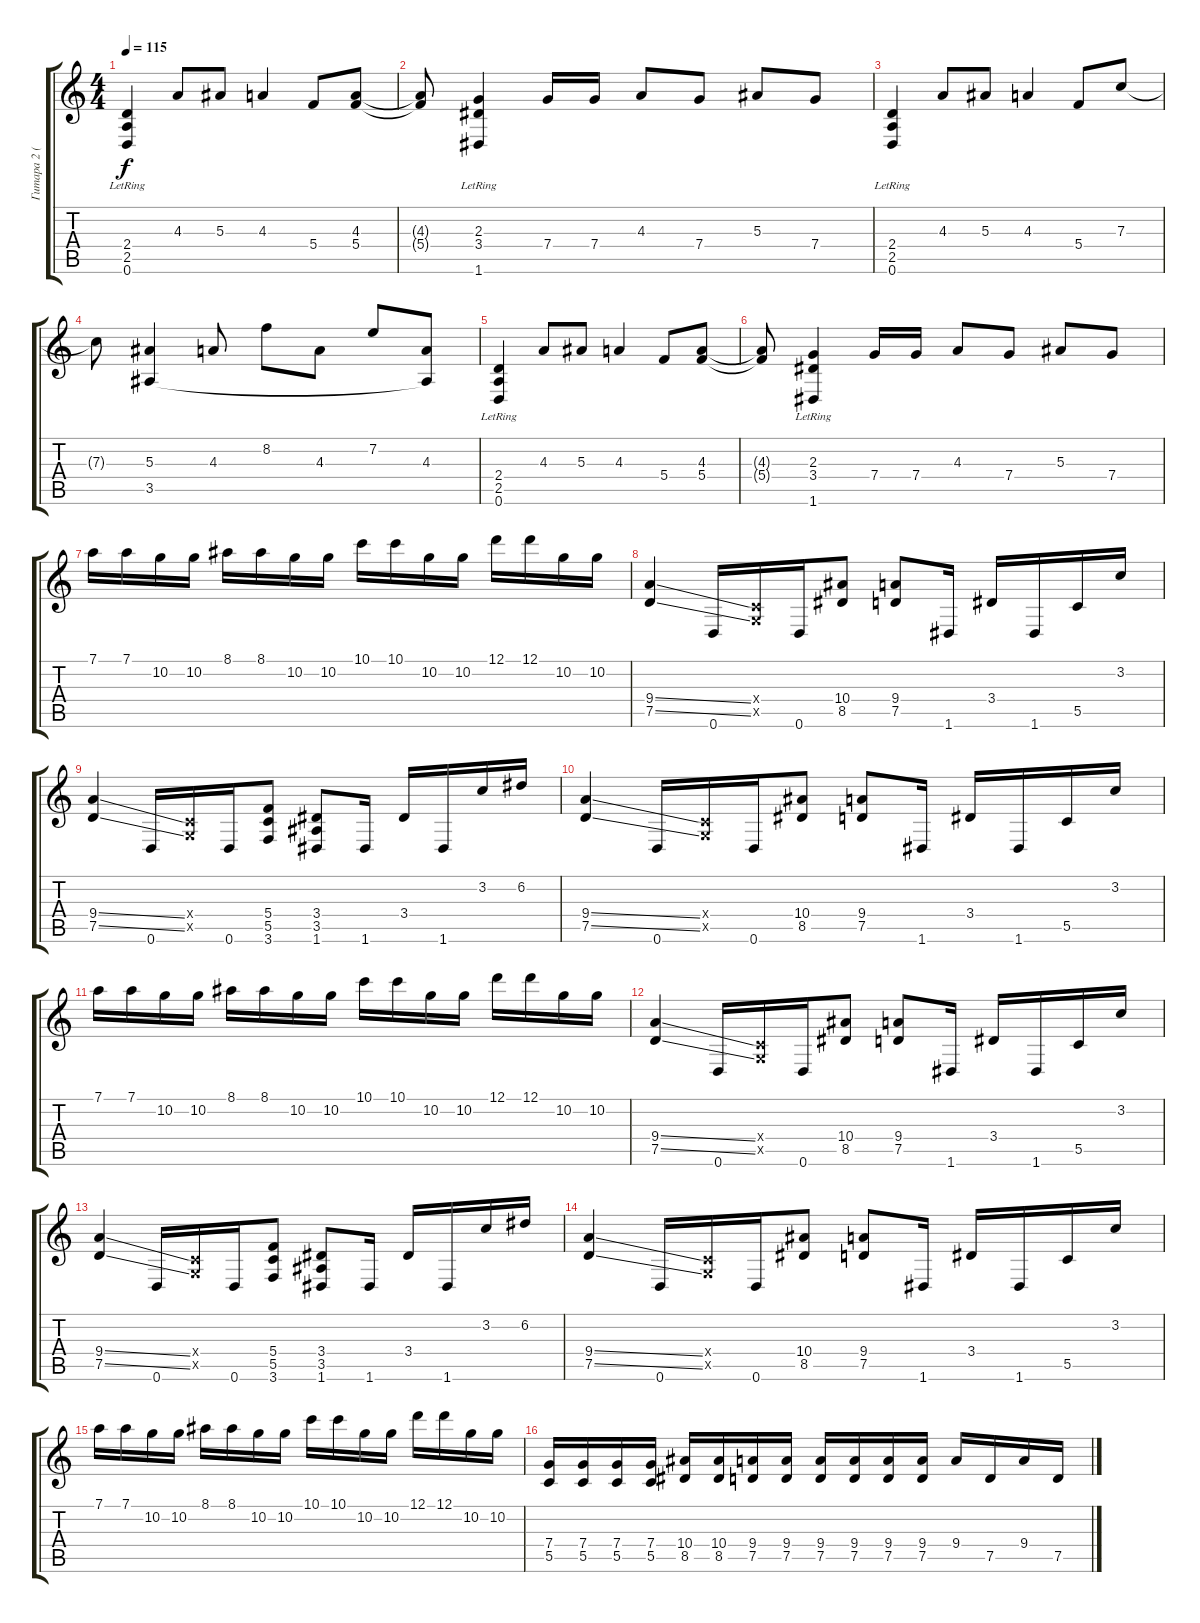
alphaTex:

\track ("Гитара 2 (1)" "Гитара 2 (") {instrument acousticguitarsteel}
\staff {score tabs}
\tuning (D4 A3 F3 C3 G2 D2) {hide}
\ts (4 4)
\tempo 115
\clef g2
\ks c
(2.4{lr} 2.5{lr} 0.6{lr}).4{dy f} 4.3.8 5.3.8 4.3.4 5.4.8 (4.3 5.4).8 |
(4.3{t} 5.4{t}).8 (2.3 3.4 1.6{lr}).4 7.4.16 7.4.16 4.3.8 7.4.8 5.3.8 7.4.8 |
(2.4{lr} 2.5{lr} 0.6{lr}).4 4.3.8 5.3.8 4.3.4 5.4.8 7.3.8 |
7.3{t}.8 (5.3 3.5).4 4.3.8 8.2.8 4.3.8 7.2.8 (4.3 3.5{t}).8 |
(2.4{lr} 2.5{lr} 0.6{lr}).4 4.3.8 5.3.8 4.3.4 5.4.8 (4.3 5.4).8 |
(4.3{t} 5.4{t}).8 (2.3 3.4 1.6{lr}).4 7.4.16 7.4.16 4.3.8 7.4.8 5.3.8 7.4.8 |
7.1.16 7.1.16 10.2.16 10.2.16 8.1.16 8.1.16 10.2.16 10.2.16 10.1.16 10.1.16 10.2.16 10.2.16 12.1.16 12.1.16 10.2.16 10.2.16 |
(9.4{ss} 7.5{ss}).4 0.6.16 (0.4{x} 0.5{x}).16 0.6.16 (10.4 8.5).8 (9.4 7.5).8 1.6.16 3.4.16 1.6.16 5.5.16 3.2.16 |
(9.4{ss} 7.5{ss}).4 0.6.16 (0.4{x} 0.5{x}).16 0.6.16 (5.4 5.5 3.6).8 (3.4 3.5 1.6).8 1.6.16 3.4.16 1.6.16 3.2.16 6.2.16 |
(9.4{ss} 7.5{ss}).4 0.6.16 (0.4{x} 0.5{x}).16 0.6.16 (10.4 8.5).8 (9.4 7.5).8 1.6.16 3.4.16 1.6.16 5.5.16 3.2.16 |
7.1.16 7.1.16 10.2.16 10.2.16 8.1.16 8.1.16 10.2.16 10.2.16 10.1.16 10.1.16 10.2.16 10.2.16 12.1.16 12.1.16 10.2.16 10.2.16 |
(9.4{ss} 7.5{ss}).4 0.6.16 (0.4{x} 0.5{x}).16 0.6.16 (10.4 8.5).8 (9.4 7.5).8 1.6.16 3.4.16 1.6.16 5.5.16 3.2.16 |
(9.4{ss} 7.5{ss}).4 0.6.16 (0.4{x} 0.5{x}).16 0.6.16 (5.4 5.5 3.6).8 (3.4 3.5 1.6).8 1.6.16 3.4.16 1.6.16 3.2.16 6.2.16 |
(9.4{ss} 7.5{ss}).4 0.6.16 (0.4{x} 0.5{x}).16 0.6.16 (10.4 8.5).8 (9.4 7.5).8 1.6.16 3.4.16 1.6.16 5.5.16 3.2.16 |
7.1.16 7.1.16 10.2.16 10.2.16 8.1.16 8.1.16 10.2.16 10.2.16 10.1.16 10.1.16 10.2.16 10.2.16 12.1.16 12.1.16 10.2.16 10.2.16 |
(7.4 5.5).16 (7.4 5.5).16 (7.4 5.5).16 (7.4 5.5).16 (10.4 8.5).16 (10.4 8.5).16 (9.4 7.5).16 (9.4 7.5).16 (9.4 7.5).16 (9.4 7.5).16 (9.4 7.5).16 (9.4 7.5).16 9.4.16 7.5.16 9.4.16 7.5.16
